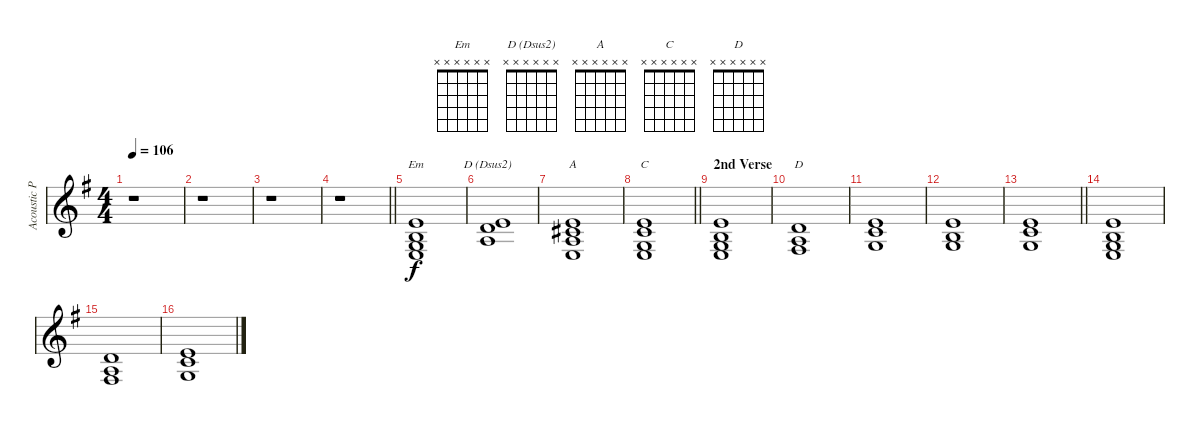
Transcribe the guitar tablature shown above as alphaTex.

\track ("Acoustic Piano" "Acoustic P") {instrument acousticgrandpiano}
\staff {score}
\tuning (E4 B3 G3 D3 A2 E2) {hide}
\chord ("Em" x x x x x x)
\chord ("D (Dsus2)" x x x x x x)
\chord ("A" x x x x x x)
\chord ("C" x x x x x x)
\chord ("D" x x x x x x)
\ts (4 4)
\tempo 106
\clef g2
\ks eminor
r.1{dy f} |
r.1 |
r.1 |
\barLineRight lightlight
r.1 |
(0.1 0.2 0.3 2.4).1{ch "Em"} |
(0.1 3.2 2.3).1{ch "D (Dsus2)"} |
(0.1 2.2 2.3 2.4).1{ch "A"} |
\barLineRight lightlight
(0.1 1.2 0.3 2.4).1{ch "C"} |
\section ("" "2nd Verse")
(0.1 0.2 0.3 2.4).1 |
(3.2 2.3 4.4).1{ch "D"} |
(0.1 1.2 0.3).1 |
(0.1 0.2 0.3).1 |
\barLineRight lightlight
(0.1 1.2 0.3).1 |
(0.1 0.2 0.3 2.4).1 |
(3.2 2.3 4.4).1 |
(0.1 1.2 0.3).1
